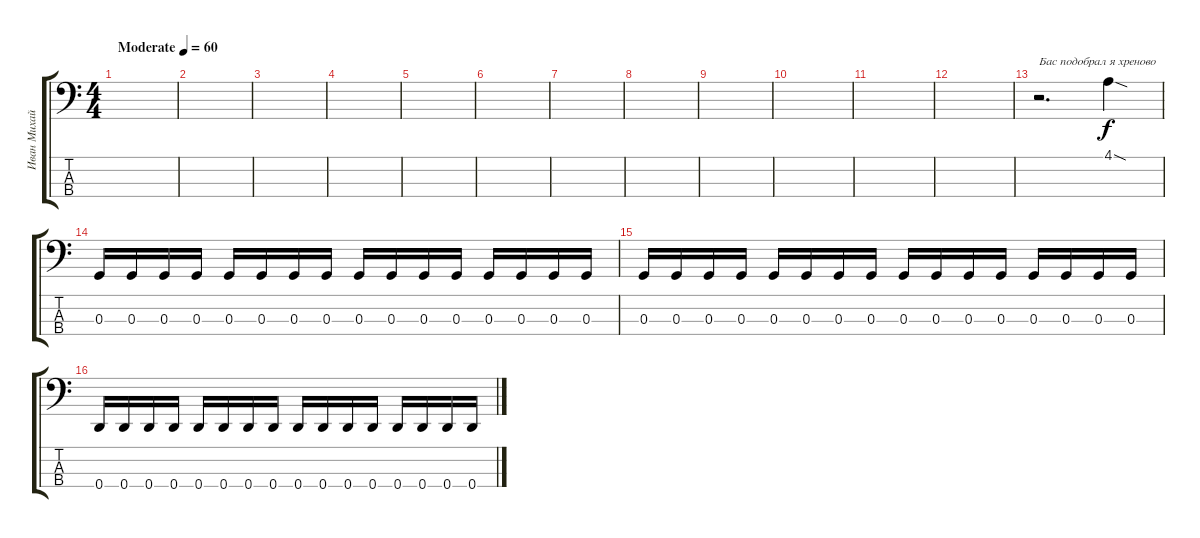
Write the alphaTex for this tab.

\track ("Иван Михайлов" "Иван Михай") {instrument electricbassfinger}
\staff {score tabs}
\tuning (F2 C2 G1 D1) {hide}
\ts (4 4)
\tempo (60 "Moderate")
\clef f4
\ks c
|
|
|
|
|
|
|
|
|
|
|
|
r.2{d txt "Бас подобрал я хреново"} 4.1{sod}.4 |
0.3.16 0.3.16 0.3.16 0.3.16 0.3.16 0.3.16 0.3.16 0.3.16 0.3.16 0.3.16 0.3.16 0.3.16 0.3.16 0.3.16 0.3.16 0.3.16 |
0.3.16 0.3.16 0.3.16 0.3.16 0.3.16 0.3.16 0.3.16 0.3.16 0.3.16 0.3.16 0.3.16 0.3.16 0.3.16 0.3.16 0.3.16 0.3.16 |
0.4.16 0.4.16 0.4.16 0.4.16 0.4.16 0.4.16 0.4.16 0.4.16 0.4.16 0.4.16 0.4.16 0.4.16 0.4.16 0.4.16 0.4.16 0.4.16
